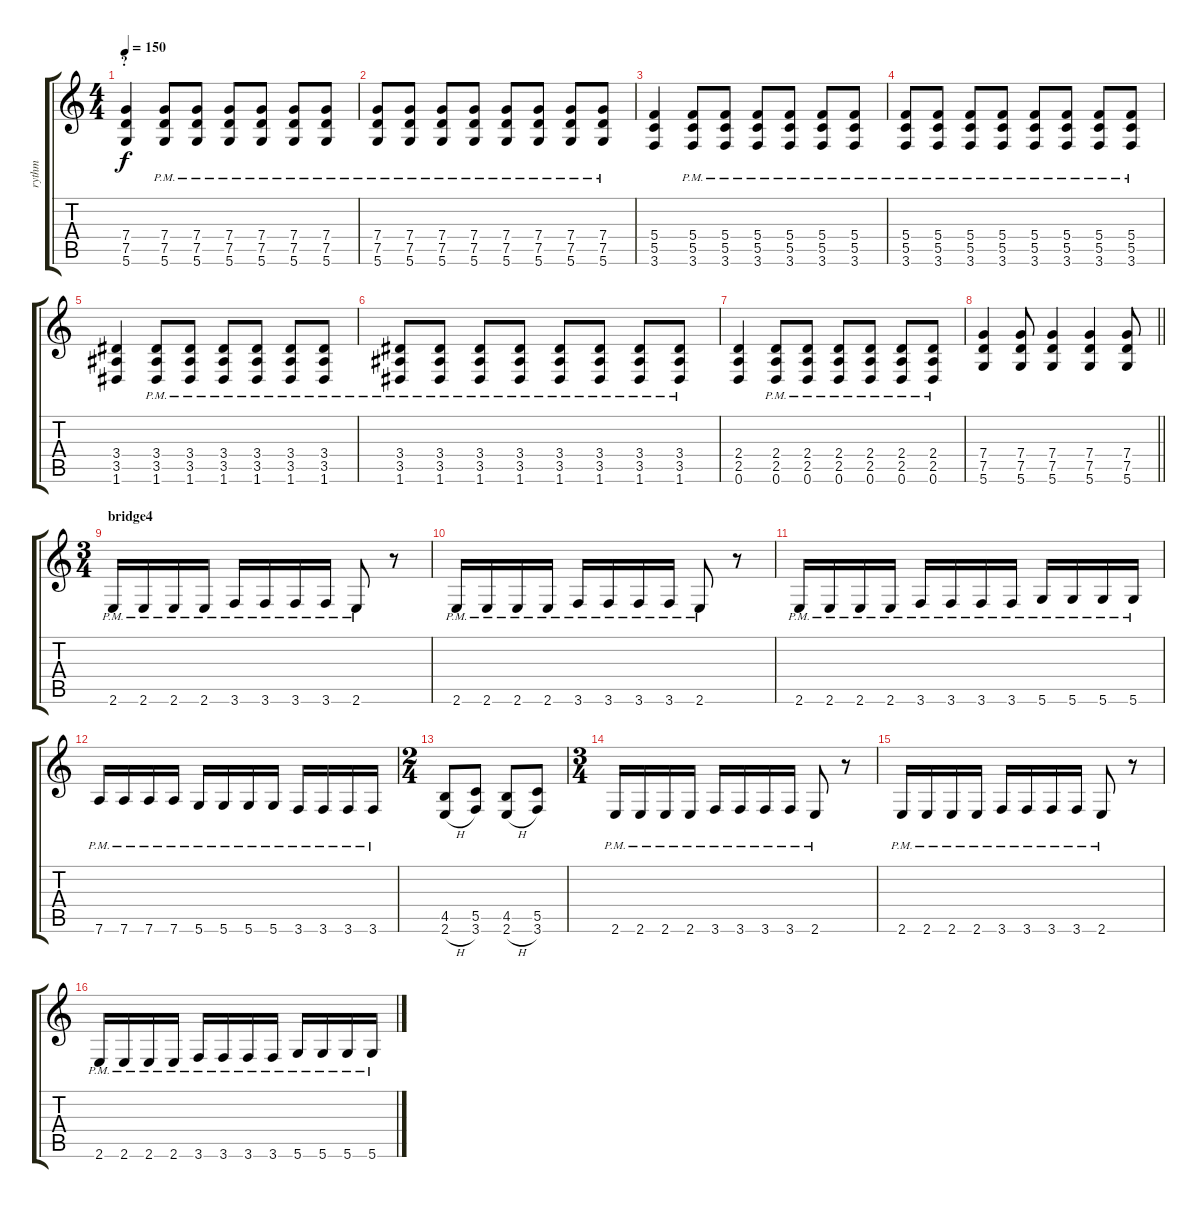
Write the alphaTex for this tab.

\track ("rythm" "rythm") {instrument distortionguitar}
\staff {score tabs}
\tuning (D4 A3 F3 C3 G2 D2) {hide}
\ts (4 4)
\section ("" "?")
\tempo 150
\clef g2
\ks c
(7.4 7.5 5.6).4{dy f} (7.4{pm} 7.5{pm} 5.6{pm}).8 (7.4{pm} 7.5{pm} 5.6{pm}).8 (7.4{pm} 7.5{pm} 5.6{pm}).8 (7.4{pm} 7.5{pm} 5.6{pm}).8 (7.4{pm} 7.5{pm} 5.6{pm}).8 (7.4{pm} 7.5{pm} 5.6{pm}).8 |
(7.4{pm} 7.5{pm} 5.6{pm}).8 (7.4{pm} 7.5{pm} 5.6{pm}).8 (7.4{pm} 7.5{pm} 5.6{pm}).8 (7.4{pm} 7.5{pm} 5.6{pm}).8 (7.4{pm} 7.5{pm} 5.6{pm}).8 (7.4{pm} 7.5{pm} 5.6{pm}).8 (7.4{pm} 7.5{pm} 5.6{pm}).8 (7.4{pm} 7.5{pm} 5.6{pm}).8 |
(5.4 5.5 3.6).4 (5.4{pm} 5.5{pm} 3.6{pm}).8 (5.4{pm} 5.5{pm} 3.6{pm}).8 (5.4{pm} 5.5{pm} 3.6{pm}).8 (5.4{pm} 5.5{pm} 3.6{pm}).8 (5.4{pm} 5.5{pm} 3.6{pm}).8 (5.4{pm} 5.5{pm} 3.6{pm}).8 |
(5.4{pm} 5.5{pm} 3.6{pm}).8 (5.4{pm} 5.5{pm} 3.6{pm}).8 (5.4{pm} 5.5{pm} 3.6{pm}).8 (5.4{pm} 5.5{pm} 3.6{pm}).8 (5.4{pm} 5.5{pm} 3.6{pm}).8 (5.4{pm} 5.5{pm} 3.6{pm}).8 (5.4{pm} 5.5{pm} 3.6{pm}).8 (5.4{pm} 5.5{pm} 3.6{pm}).8 |
(3.4 3.5 1.6).4 (3.4{pm} 3.5{pm} 1.6{pm}).8 (3.4{pm} 3.5{pm} 1.6{pm}).8 (3.4{pm} 3.5{pm} 1.6{pm}).8 (3.4{pm} 3.5{pm} 1.6{pm}).8 (3.4{pm} 3.5{pm} 1.6{pm}).8 (3.4{pm} 3.5{pm} 1.6{pm}).8 |
(3.4{pm} 3.5{pm} 1.6{pm}).8 (3.4{pm} 3.5{pm} 1.6{pm}).8 (3.4{pm} 3.5{pm} 1.6{pm}).8 (3.4{pm} 3.5{pm} 1.6{pm}).8 (3.4{pm} 3.5{pm} 1.6{pm}).8 (3.4{pm} 3.5{pm} 1.6{pm}).8 (3.4{pm} 3.5{pm} 1.6{pm}).8 (3.4{pm} 3.5{pm} 1.6{pm}).8 |
(2.4 2.5 0.6).4 (2.4{pm} 2.5{pm} 0.6{pm}).8 (2.4{pm} 2.5{pm} 0.6{pm}).8 (2.4{pm} 2.5{pm} 0.6{pm}).8 (2.4{pm} 2.5{pm} 0.6{pm}).8 (2.4{pm} 2.5{pm} 0.6{pm}).8 (2.4{pm} 2.5{pm} 0.6{pm}).8 |
\barLineRight lightlight
(7.4 7.5 5.6).4 (7.4 7.5 5.6).8 (7.4 7.5 5.6).4 (7.4 7.5 5.6).4 (7.4 7.5 5.6).8 |
\ts (3 4)
\section ("" "bridge4")
2.6{pm}.16 2.6{pm}.16 2.6{pm}.16 2.6{pm}.16 3.6{pm}.16 3.6{pm}.16 3.6{pm}.16 3.6{pm}.16 2.6{pm}.8 r.8 |
2.6{pm}.16 2.6{pm}.16 2.6{pm}.16 2.6{pm}.16 3.6{pm}.16 3.6{pm}.16 3.6{pm}.16 3.6{pm}.16 2.6{pm}.8 r.8 |
2.6{pm}.16 2.6{pm}.16 2.6{pm}.16 2.6{pm}.16 3.6{pm}.16 3.6{pm}.16 3.6{pm}.16 3.6{pm}.16 5.6{pm}.16 5.6{pm}.16 5.6{pm}.16 5.6{pm}.16 |
7.6{pm}.16 7.6{pm}.16 7.6{pm}.16 7.6{pm}.16 5.6{pm}.16 5.6{pm}.16 5.6{pm}.16 5.6{pm}.16 3.6{pm}.16 3.6{pm}.16 3.6{pm}.16 3.6{pm}.16 |
\ts (2 4)
(4.5 2.6{h}).8 (5.5 3.6).8 (4.5 2.6{h}).8 (5.5 3.6).8 |
\ts (3 4)
2.6{pm}.16 2.6{pm}.16 2.6{pm}.16 2.6{pm}.16 3.6{pm}.16 3.6{pm}.16 3.6{pm}.16 3.6{pm}.16 2.6{pm}.8 r.8 |
2.6{pm}.16 2.6{pm}.16 2.6{pm}.16 2.6{pm}.16 3.6{pm}.16 3.6{pm}.16 3.6{pm}.16 3.6{pm}.16 2.6{pm}.8 r.8 |
2.6{pm}.16 2.6{pm}.16 2.6{pm}.16 2.6{pm}.16 3.6{pm}.16 3.6{pm}.16 3.6{pm}.16 3.6{pm}.16 5.6{pm}.16 5.6{pm}.16 5.6{pm}.16 5.6{pm}.16
